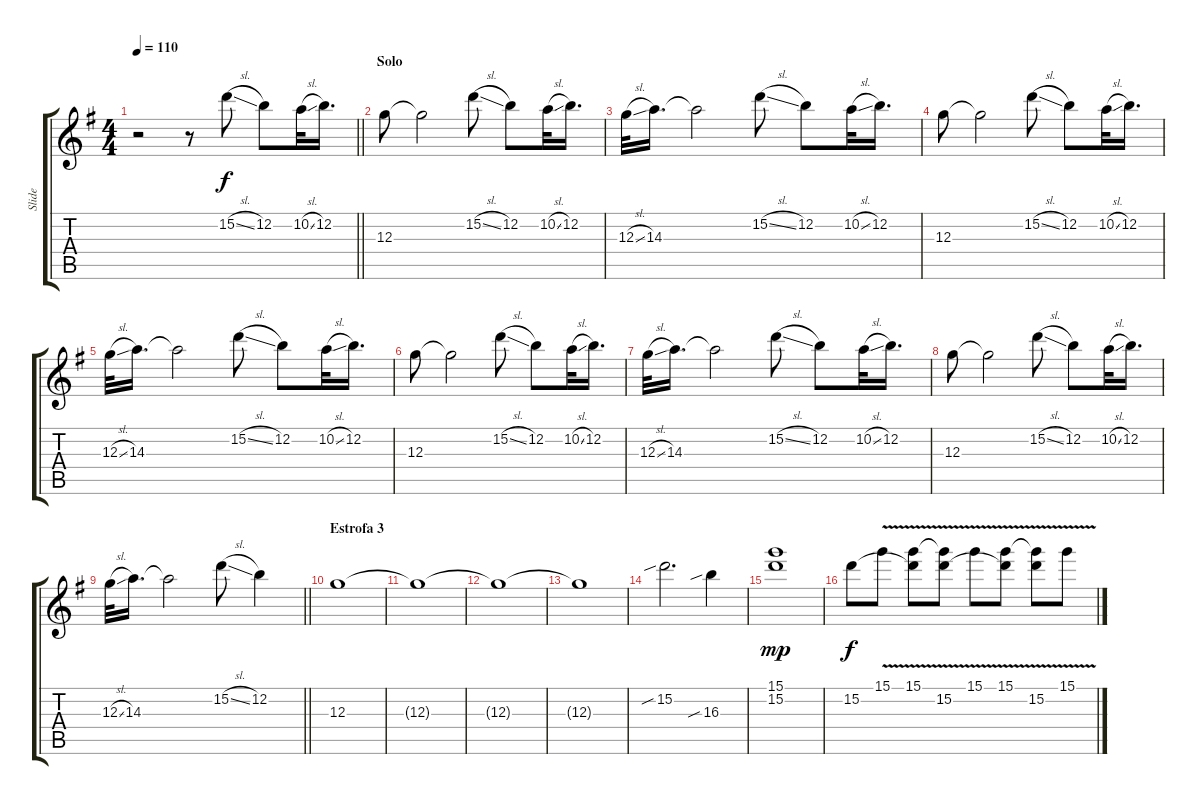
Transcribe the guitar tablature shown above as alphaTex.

\track ("Slide" "Slide") {instrument overdrivenguitar}
\staff {score tabs}
\tuning (E4 B3 G3 D3 A2 E2) {hide}
\ts (4 4)
\tempo 110
\clef g2
\barLineRight lightlight
\ks g
r.2{dy f} r.8 15.2{sl}.8 12.2.8 10.2{sl}.32 12.2.16{d} |
\section ("" "Solo")
12.3.8 12.3{t}.2 15.2{sl}.8 12.2.8 10.2{sl}.32 12.2.16{d} |
12.3{sl}.32 14.3.16{d} 14.3{t}.2 15.2{sl}.8 12.2.8 10.2{sl}.32 12.2.16{d} |
12.3.8 12.3{t}.2 15.2{sl}.8 12.2.8 10.2{sl}.32 12.2.16{d} |
12.3{sl}.32 14.3.16{d} 14.3{t}.2 15.2{sl}.8 12.2.8 10.2{sl}.32 12.2.16{d} |
12.3.8 12.3{t}.2 15.2{sl}.8 12.2.8 10.2{sl}.32 12.2.16{d} |
12.3{sl}.32 14.3.16{d} 14.3{t}.2 15.2{sl}.8 12.2.8 10.2{sl}.32 12.2.16{d} |
12.3.8 12.3{t}.2 15.2{sl}.8 12.2.8 10.2{sl}.32 12.2.16{d} |
\barLineRight lightlight
12.3{sl}.32 14.3.16{d} 14.3{t}.2 15.2{sl}.8 12.2.4 |
\section ("" "Estrofa 3")
12.3.1 |
12.3{t}.1 |
12.3{t}.1 |
12.3{t}.1 |
15.2{sib}.2{d} 16.3{sib}.4 |
(15.1 15.2).1{dy mp} |
15.2.8{dy f} 15.1{v}.8 (15.1{v} 15.2{t}).8 (15.1{t} 15.2).8 15.1{v}.8 (15.1{v} 15.2{t}).8 (15.1{t} 15.2).8 15.1{v}.8
